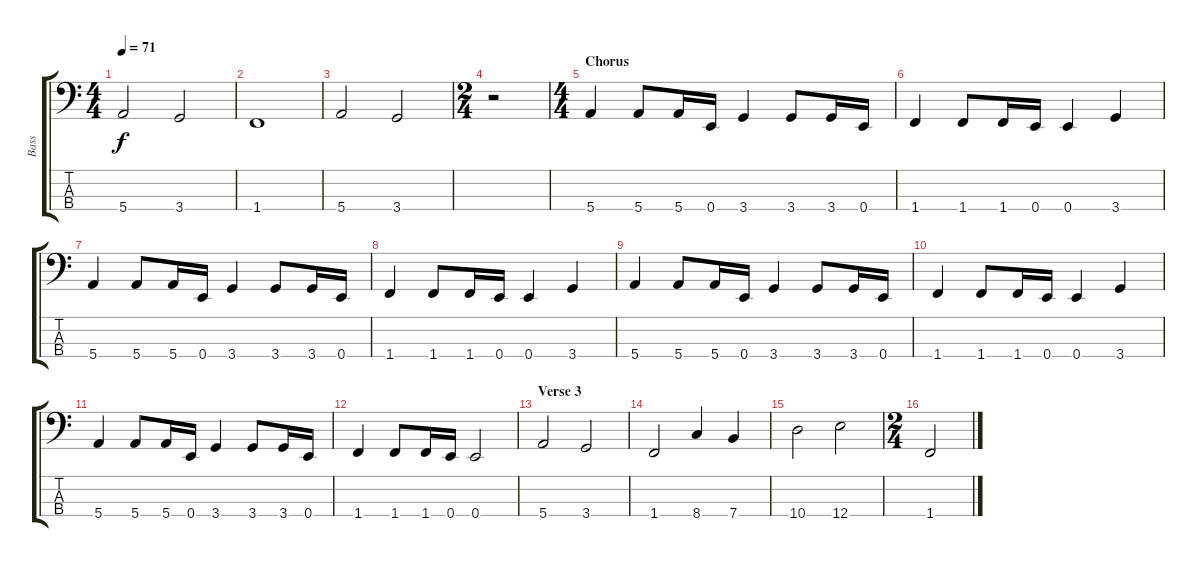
\track ("Bass" "Bass") {instrument electricbassfinger}
\staff {score tabs}
\tuning (G2 D2 A1 E1) {hide}
\ts (4 4)
\tempo 71
\clef f4
\ks c
5.4.2{dy f} 3.4.2 |
1.4.1 |
5.4.2 3.4.2 |
\ts (2 4)
r.2 |
\ts (4 4)
\section ("" "Chorus")
5.4.4 5.4.8 5.4.16 0.4.16 3.4.4 3.4.8 3.4.16 0.4.16 |
1.4.4 1.4.8 1.4.16 0.4.16 0.4.4 3.4.4 |
5.4.4 5.4.8 5.4.16 0.4.16 3.4.4 3.4.8 3.4.16 0.4.16 |
1.4.4 1.4.8 1.4.16 0.4.16 0.4.4 3.4.4 |
5.4.4 5.4.8 5.4.16 0.4.16 3.4.4 3.4.8 3.4.16 0.4.16 |
1.4.4 1.4.8 1.4.16 0.4.16 0.4.4 3.4.4 |
5.4.4 5.4.8 5.4.16 0.4.16 3.4.4 3.4.8 3.4.16 0.4.16 |
1.4.4 1.4.8 1.4.16 0.4.16 0.4.2 |
\section ("" "Verse 3")
5.4.2 3.4.2 |
1.4.2 8.4.4 7.4.4 |
10.4.2 12.4.2 |
\ts (2 4)
1.4.2
